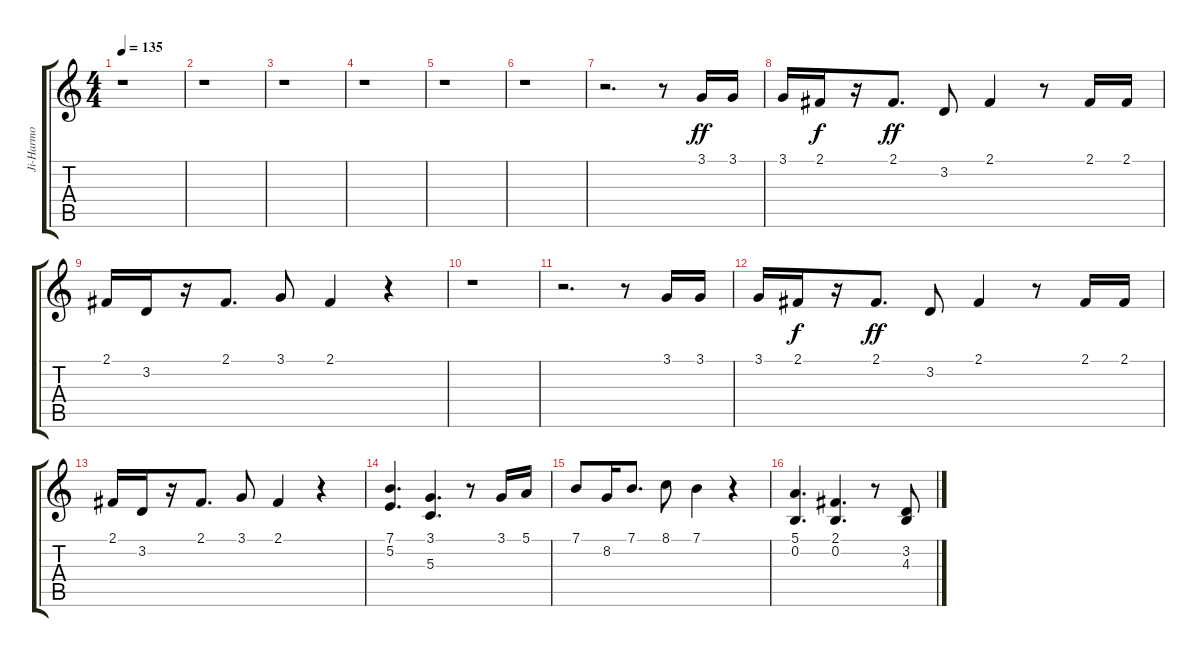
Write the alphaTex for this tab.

\track ("Ji-Harmo                            " "Ji-Harmo  ") {instrument vibraphone}
\staff {score tabs}
\tuning (E4 B3 G3 D3 A2 E2) {hide}
\ts (4 4)
\tempo 135
\clef g2
\ks c
r.1{dy ff} |
r.1 |
r.1 |
r.1 |
r.1 |
r.1 |
r.2{d} r.8 3.1.16 3.1.16 |
3.1.16 2.1.16{dy f} r.16 2.1.8{d dy ff} 3.2.8 2.1.4 r.8 2.1.16 2.1.16 |
2.1.16 3.2.16 r.16 2.1.8{d} 3.1.8 2.1.4 r.4 |
r.1 |
r.2{d} r.8 3.1.16 3.1.16 |
3.1.16 2.1.16{dy f} r.16 2.1.8{d dy ff} 3.2.8 2.1.4 r.8 2.1.16 2.1.16 |
2.1.16 3.2.16 r.16 2.1.8{d} 3.1.8 2.1.4 r.4 |
(7.1 5.2).4{d} (3.1 5.3).4{d} r.8 3.1.16 5.1.16 |
7.1.8 8.2.16 7.1.8{d} 8.1.8 7.1.4 r.4 |
(5.1 0.2).4{d} (2.1 0.2).4{d} r.8 (3.2 4.3).8
